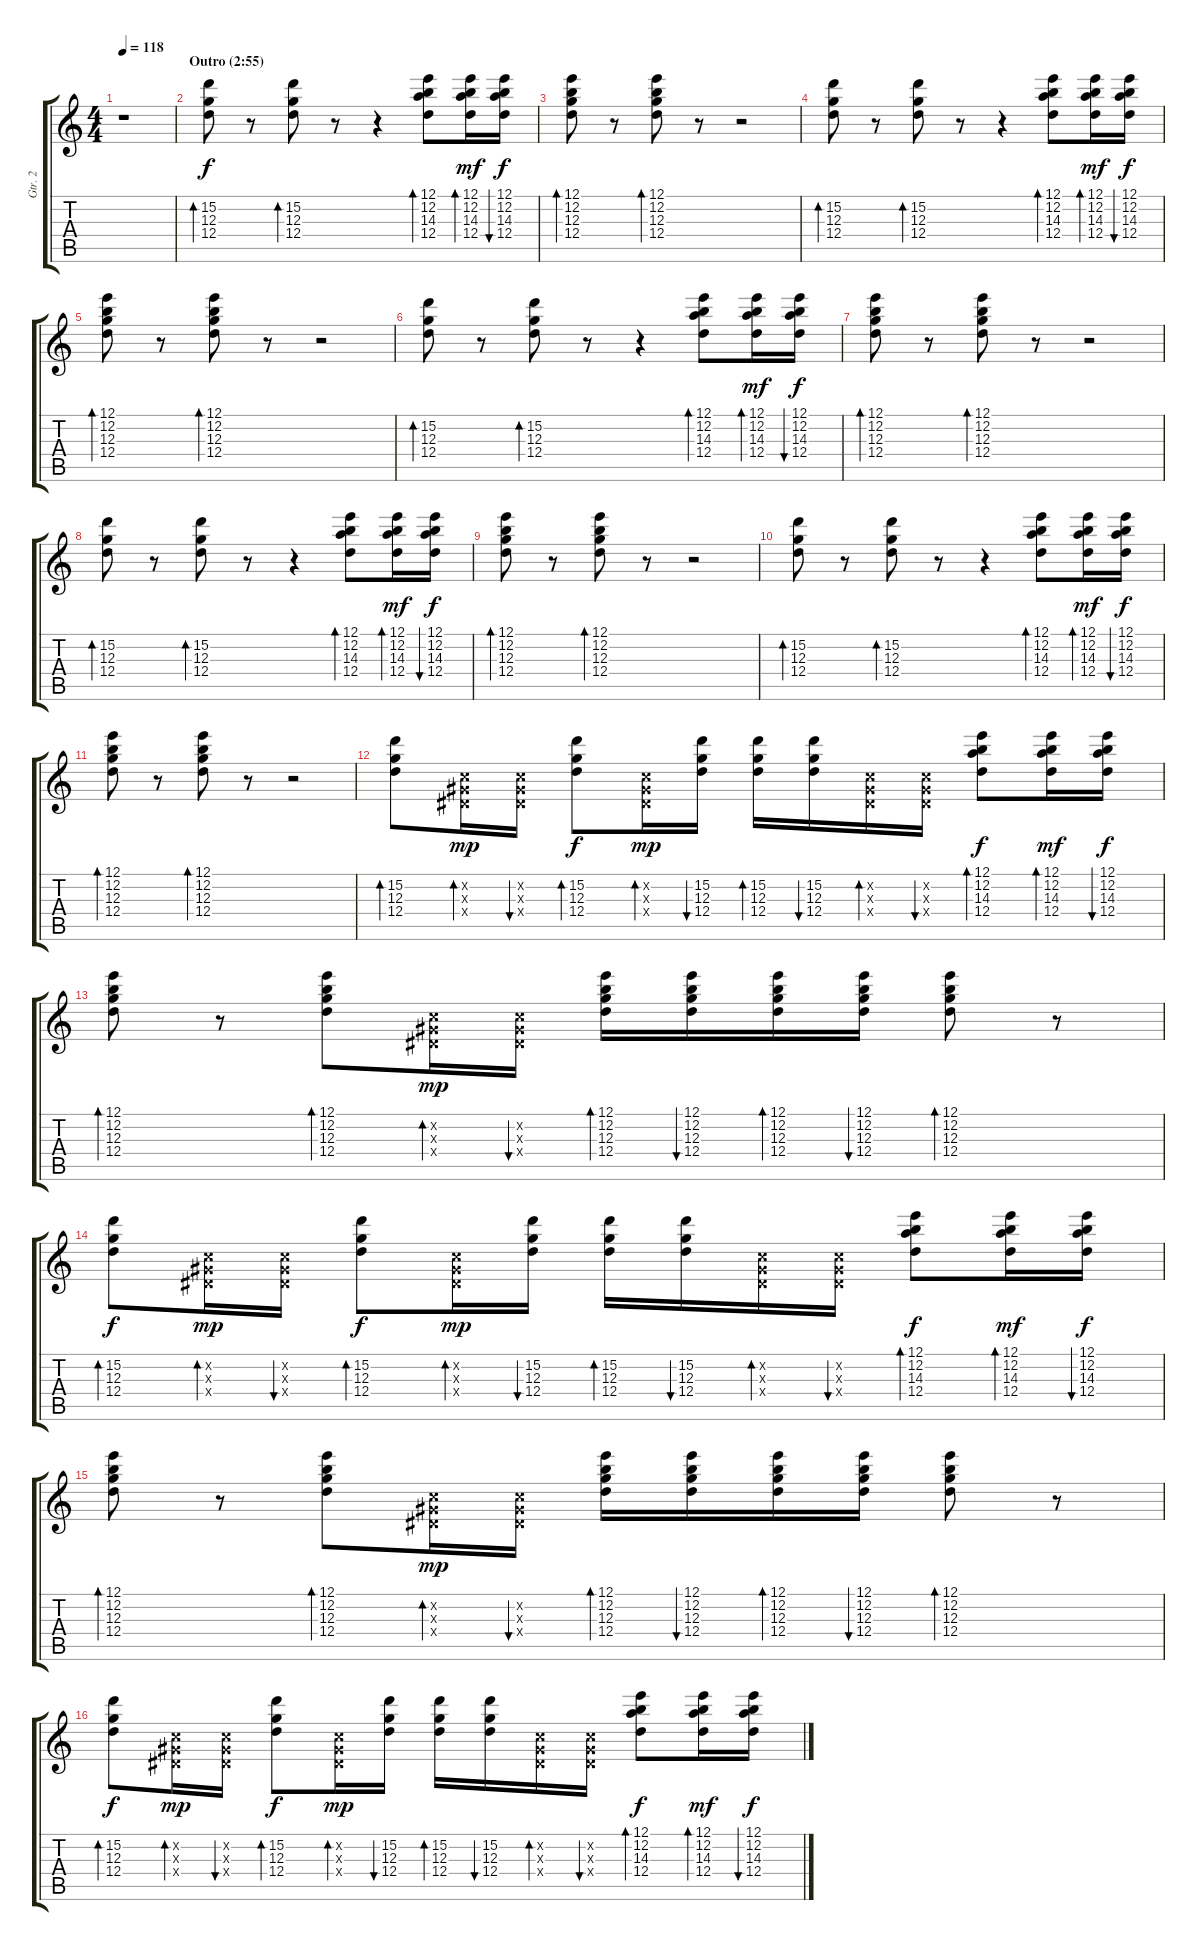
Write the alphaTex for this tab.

\track ("Gtr. 2" "Gtr. 2") {instrument electricguitarclean}
\staff {score tabs}
\tuning (E4 B3 G3 D3 A2 E2) {hide}
\ts (4 4)
\tempo 118
\clef g2
\ks c
r.1{dy f} |
\section ("" "Outro (2:55)")
(15.2 12.3 12.4).8{bd 60} r.8 (15.2 12.3 12.4).8{bd 60} r.8 r.4 (12.1 12.2 14.3 12.4).8{bd 60} (12.1 12.2 14.3 12.4).16{bd 60 dy mf} (12.1 12.2 14.3 12.4).16{bu 60 dy f} |
(12.1 12.2 12.3 12.4).8{bd 60} r.8 (12.1 12.2 12.3 12.4).8{bd 60} r.8 r.2 |
(15.2 12.3 12.4).8{bd 60} r.8 (15.2 12.3 12.4).8{bd 60} r.8 r.4 (12.1 12.2 14.3 12.4).8{bd 60} (12.1 12.2 14.3 12.4).16{bd 60 dy mf} (12.1 12.2 14.3 12.4).16{bu 60 dy f} |
(12.1 12.2 12.3 12.4).8{bd 60} r.8 (12.1 12.2 12.3 12.4).8{bd 60} r.8 r.2 |
(15.2 12.3 12.4).8{bd 60} r.8 (15.2 12.3 12.4).8{bd 60} r.8 r.4 (12.1 12.2 14.3 12.4).8{bd 60} (12.1 12.2 14.3 12.4).16{bd 60 dy mf} (12.1 12.2 14.3 12.4).16{bu 60 dy f} |
(12.1 12.2 12.3 12.4).8{bd 60} r.8 (12.1 12.2 12.3 12.4).8{bd 60} r.8 r.2 |
(15.2 12.3 12.4).8{bd 60} r.8 (15.2 12.3 12.4).8{bd 60} r.8 r.4 (12.1 12.2 14.3 12.4).8{bd 60} (12.1 12.2 14.3 12.4).16{bd 60 dy mf} (12.1 12.2 14.3 12.4).16{bu 60 dy f} |
(12.1 12.2 12.3 12.4).8{bd 60} r.8 (12.1 12.2 12.3 12.4).8{bd 60} r.8 r.2 |
(15.2 12.3 12.4).8{bd 60} r.8 (15.2 12.3 12.4).8{bd 60} r.8 r.4 (12.1 12.2 14.3 12.4).8{bd 60} (12.1 12.2 14.3 12.4).16{bd 60 dy mf} (12.1 12.2 14.3 12.4).16{bu 60 dy f} |
(12.1 12.2 12.3 12.4).8{bd 60} r.8 (12.1 12.2 12.3 12.4).8{bd 60} r.8 r.2 |
(15.2 12.3 12.4).8{bd 60} (1.2{x} 1.3{x} 1.4{x}).16{bd 30 dy mp} (1.2{x} 1.3{x} 1.4{x}).16{bu 30} (15.2 12.3 12.4).8{bd 60 dy f} (1.2{x} 1.3{x} 1.4{x}).16{bd 30 dy mp} (15.2 12.3 12.4).16{bu 30} (15.2 12.3 12.4).16{bd 30} (15.2 12.3 12.4).16{bu 30} (1.2{x} 1.3{x} 1.4{x}).16{bd 30} (1.2{x} 1.3{x} 1.4{x}).16{bu 30} (12.1 12.2 14.3 12.4).8{bd 60 dy f} (12.1 12.2 14.3 12.4).16{bd 60 dy mf} (12.1 12.2 14.3 12.4).16{bu 60 dy f} |
(12.1 12.2 12.3 12.4).8{bd 60} r.8 (12.1 12.2 12.3 12.4).8{bd 60} (1.2{x} 1.3{x} 1.4{x}).16{bd 30 dy mp} (1.2{x} 1.3{x} 1.4{x}).16{bu 30} (12.1 12.2 12.3 12.4).16{bd 30} (12.1 12.2 12.3 12.4).16{bu 30} (12.1 12.2 12.3 12.4).16{bd 30} (12.1 12.2 12.3 12.4).16{bu 30} (12.1 12.2 12.3 12.4).8{bd 30} r.8 |
(15.2 12.3 12.4).8{bd 60 dy f} (1.2{x} 1.3{x} 1.4{x}).16{bd 30 dy mp} (1.2{x} 1.3{x} 1.4{x}).16{bu 30} (15.2 12.3 12.4).8{bd 60 dy f} (1.2{x} 1.3{x} 1.4{x}).16{bd 30 dy mp} (15.2 12.3 12.4).16{bu 30} (15.2 12.3 12.4).16{bd 30} (15.2 12.3 12.4).16{bu 30} (1.2{x} 1.3{x} 1.4{x}).16{bd 30} (1.2{x} 1.3{x} 1.4{x}).16{bu 30} (12.1 12.2 14.3 12.4).8{bd 60 dy f} (12.1 12.2 14.3 12.4).16{bd 60 dy mf} (12.1 12.2 14.3 12.4).16{bu 60 dy f} |
(12.1 12.2 12.3 12.4).8{bd 60} r.8 (12.1 12.2 12.3 12.4).8{bd 60} (1.2{x} 1.3{x} 1.4{x}).16{bd 30 dy mp} (1.2{x} 1.3{x} 1.4{x}).16{bu 30} (12.1 12.2 12.3 12.4).16{bd 30} (12.1 12.2 12.3 12.4).16{bu 30} (12.1 12.2 12.3 12.4).16{bd 30} (12.1 12.2 12.3 12.4).16{bu 30} (12.1 12.2 12.3 12.4).8{bd 30} r.8 |
(15.2 12.3 12.4).8{bd 60 dy f} (1.2{x} 1.3{x} 1.4{x}).16{bd 30 dy mp} (1.2{x} 1.3{x} 1.4{x}).16{bu 30} (15.2 12.3 12.4).8{bd 60 dy f} (1.2{x} 1.3{x} 1.4{x}).16{bd 30 dy mp} (15.2 12.3 12.4).16{bu 30} (15.2 12.3 12.4).16{bd 30} (15.2 12.3 12.4).16{bu 30} (1.2{x} 1.3{x} 1.4{x}).16{bd 30} (1.2{x} 1.3{x} 1.4{x}).16{bu 30} (12.1 12.2 14.3 12.4).8{bd 60 dy f} (12.1 12.2 14.3 12.4).16{bd 60 dy mf} (12.1 12.2 14.3 12.4).16{bu 60 dy f}
